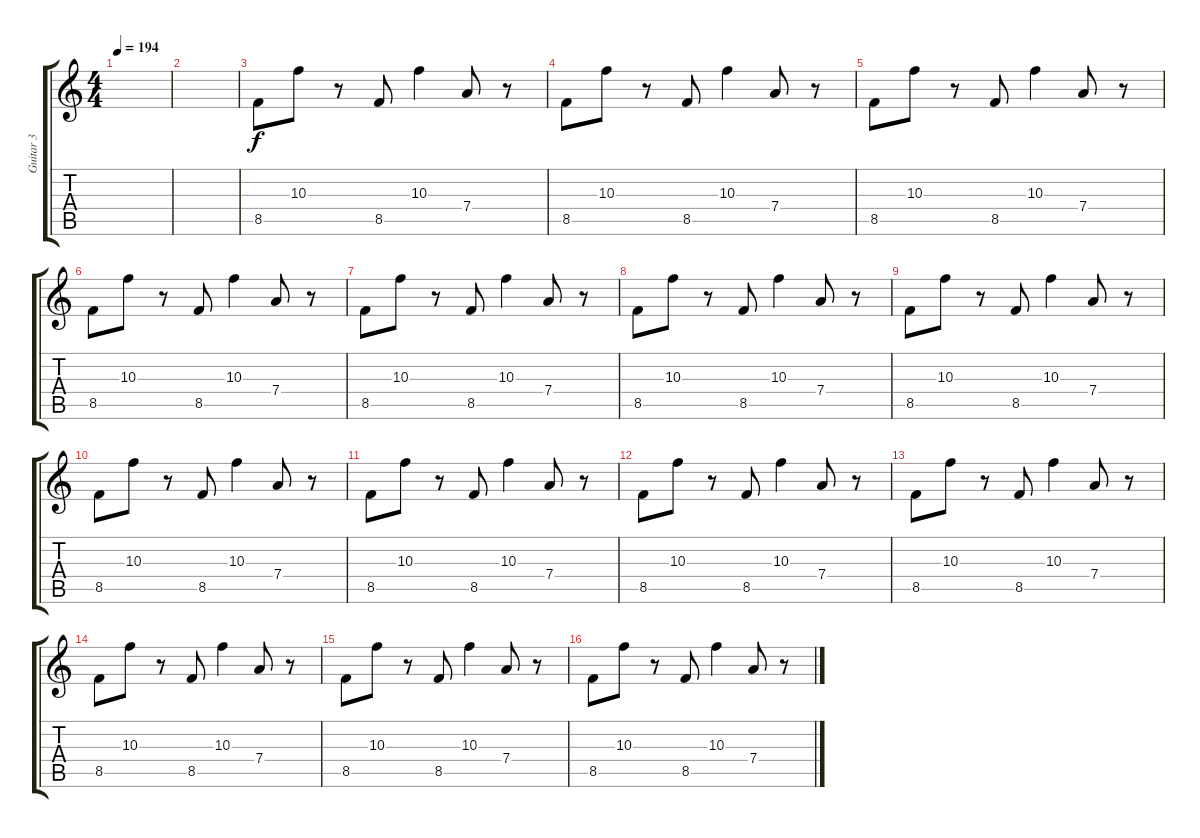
\track ("Guitar 3" "Guitar 3") {instrument electricguitarclean}
\staff {score tabs}
\tuning (E4 B3 G3 D3 A2 E2) {hide}
\ts (4 4)
\tempo 194
\clef g2
\ks c
|
|
8.5.8 10.3.8 r.8 8.5.8 10.3.4 7.4.8 r.8 |
8.5.8 10.3.8 r.8 8.5.8 10.3.4 7.4.8 r.8 |
8.5.8 10.3.8 r.8 8.5.8 10.3.4 7.4.8 r.8 |
8.5.8 10.3.8 r.8 8.5.8 10.3.4 7.4.8 r.8 |
8.5.8 10.3.8 r.8 8.5.8 10.3.4 7.4.8 r.8 |
8.5.8 10.3.8 r.8 8.5.8 10.3.4 7.4.8 r.8 |
8.5.8 10.3.8 r.8 8.5.8 10.3.4 7.4.8 r.8 |
8.5.8 10.3.8 r.8 8.5.8 10.3.4 7.4.8 r.8 |
8.5.8 10.3.8 r.8 8.5.8 10.3.4 7.4.8 r.8 |
8.5.8 10.3.8 r.8 8.5.8 10.3.4 7.4.8 r.8 |
8.5.8 10.3.8 r.8 8.5.8 10.3.4 7.4.8 r.8 |
8.5.8{volume 0} 10.3.8 r.8 8.5.8 10.3.4 7.4.8 r.8 |
8.5.8 10.3.8 r.8 8.5.8 10.3.4 7.4.8 r.8 |
8.5.8 10.3.8 r.8 8.5.8 10.3.4 7.4.8 r.8
